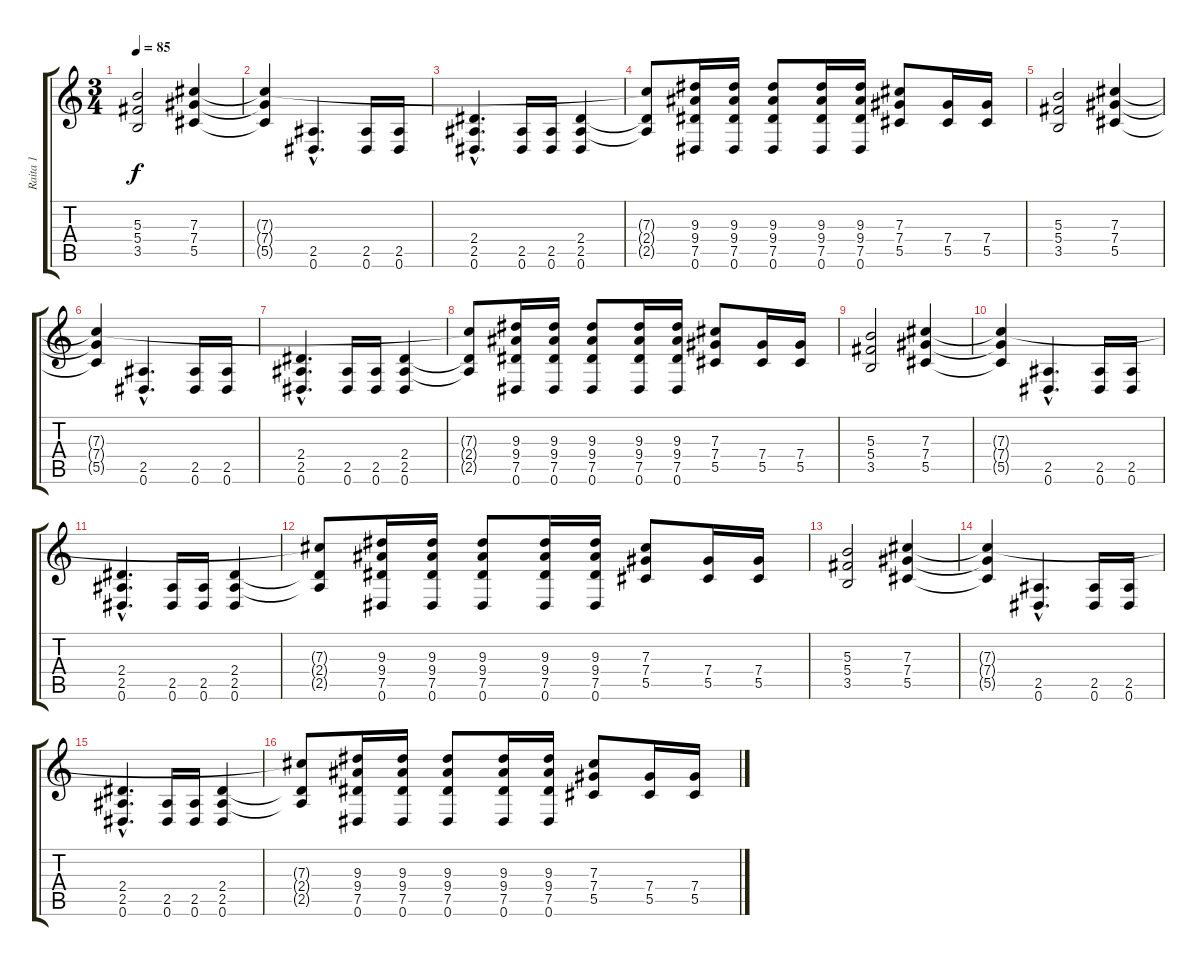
\track ("Raita 1" "Raita 1") {instrument distortionguitar}
\staff {score tabs}
\tuning (Eb4 Bb3 Gb3 Db3 Ab2 Eb2) {hide}
\ts (3 4)
\tempo 85
\clef g2
\ks c
(5.3 5.4 3.5).2{dy f} (7.3 7.4 5.5).4 |
(7.3{t} 7.4{t} 5.5{t}).4 (2.5{hac} 0.6{hac}).4{d} (2.5 0.6).16 (2.5 0.6).16 |
(2.4{hac} 2.5{hac} 0.6{hac}).4{d} (2.5 0.6).16 (2.5 0.6).16 (2.4 2.5 0.6).4 |
(7.3{t} 2.4{t} 2.5{t}).8 (9.3 9.4 7.5 0.6).16 (9.3 9.4 7.5 0.6).16 (9.3 9.4 7.5 0.6).8 (9.3 9.4 7.5 0.6).16 (9.3 9.4 7.5 0.6).16 (7.3 7.4 5.5).8 (7.4 5.5).16 (7.4 5.5).16 |
(5.3 5.4 3.5).2 (7.3 7.4 5.5).4 |
(7.3{t} 7.4{t} 5.5{t}).4 (2.5{hac} 0.6{hac}).4{d} (2.5 0.6).16 (2.5 0.6).16 |
(2.4{hac} 2.5{hac} 0.6{hac}).4{d} (2.5 0.6).16 (2.5 0.6).16 (2.4 2.5 0.6).4 |
(7.3{t} 2.4{t} 2.5{t}).8 (9.3 9.4 7.5 0.6).16 (9.3 9.4 7.5 0.6).16 (9.3 9.4 7.5 0.6).8 (9.3 9.4 7.5 0.6).16 (9.3 9.4 7.5 0.6).16 (7.3 7.4 5.5).8 (7.4 5.5).16 (7.4 5.5).16 |
(5.3 5.4 3.5).2 (7.3 7.4 5.5).4 |
(7.3{t} 7.4{t} 5.5{t}).4 (2.5{hac} 0.6{hac}).4{d} (2.5 0.6).16 (2.5 0.6).16 |
(2.4{hac} 2.5{hac} 0.6{hac}).4{d} (2.5 0.6).16 (2.5 0.6).16 (2.4 2.5 0.6).4 |
(7.3{t} 2.4{t} 2.5{t}).8 (9.3 9.4 7.5 0.6).16 (9.3 9.4 7.5 0.6).16 (9.3 9.4 7.5 0.6).8 (9.3 9.4 7.5 0.6).16 (9.3 9.4 7.5 0.6).16 (7.3 7.4 5.5).8 (7.4 5.5).16 (7.4 5.5).16 |
(5.3 5.4 3.5).2{volume 0} (7.3 7.4 5.5).4 |
(7.3{t} 7.4{t} 5.5{t}).4 (2.5{hac} 0.6{hac}).4{d} (2.5 0.6).16 (2.5 0.6).16 |
(2.4{hac} 2.5{hac} 0.6{hac}).4{d} (2.5 0.6).16 (2.5 0.6).16 (2.4 2.5 0.6).4 |
(7.3{t} 2.4{t} 2.5{t}).8 (9.3 9.4 7.5 0.6).16 (9.3 9.4 7.5 0.6).16 (9.3 9.4 7.5 0.6).8 (9.3 9.4 7.5 0.6).16 (9.3 9.4 7.5 0.6).16 (7.3 7.4 5.5).8 (7.4 5.5).16 (7.4 5.5).16
